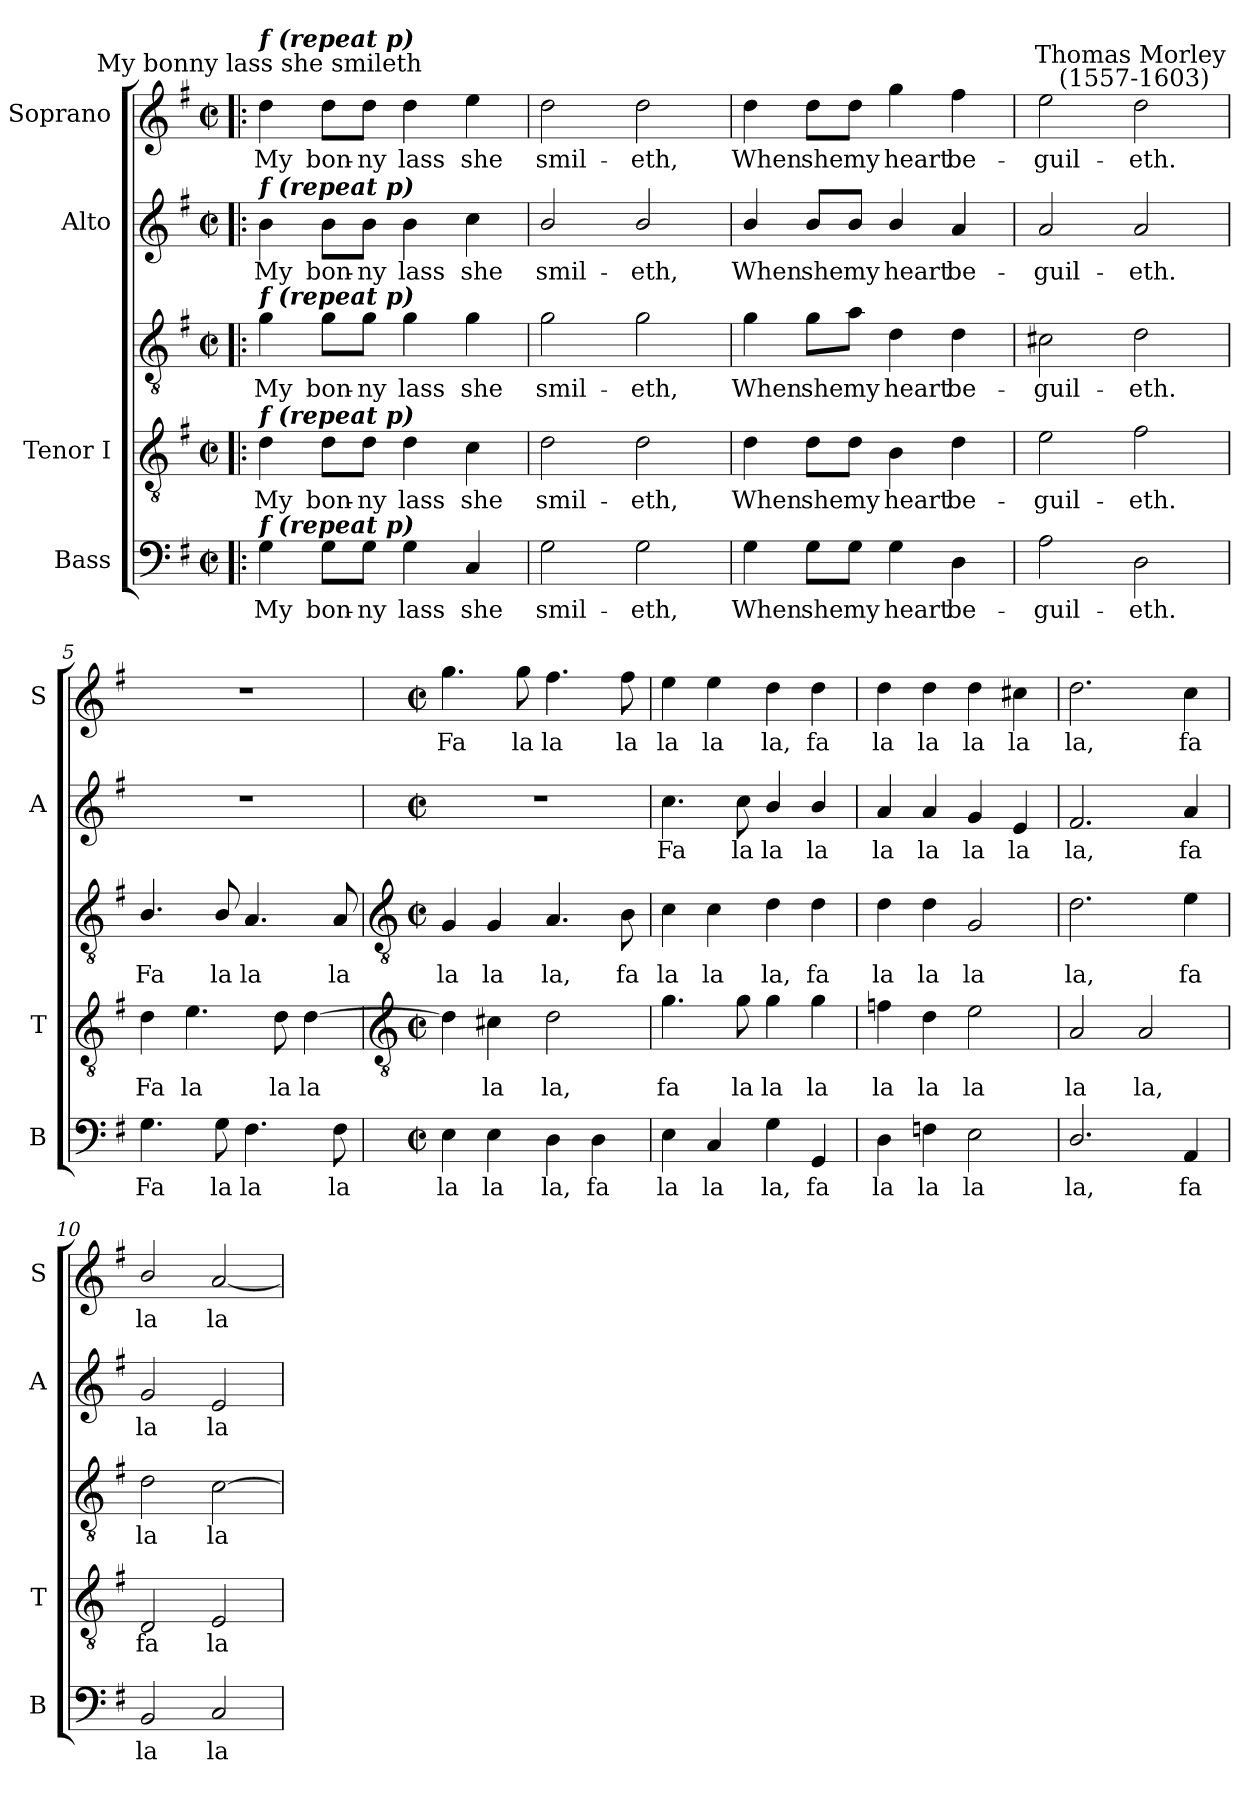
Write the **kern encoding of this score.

**kern	**text	**kern	**text	**kern	**text	**kern	**text	**kern	**text
*part4	*part4	*part3	*part3	*part3	*part3	*part2	*part2	*part1	*part1
*staff5	*staff5	*staff4	*staff4	*staff3	*staff3	*staff2	*staff2	*staff1	*staff1
*I"Bass	*	*I"Tenor I	*	*	*	*I"Alto	*	*I"Soprano	*
*I'B	*	*I'T	*	*	*	*I'A	*	*I'S	*
*clefF4	*	*clefGv2	*	*clefGv2	*	*clefG2	*	*clefG2	*
*k[f#]	*	*k[f#]	*	*k[f#]	*	*k[f#]	*	*k[f#]	*
*G:	*	*G:	*	*G:	*	*G:	*	*G:	*
*M2/2	*	*M2/2	*	*M2/2	*	*M2/2	*	*M2/2	*
*met(c|)	*	*met(c|)	*	*met(c|)	*	*met(c|)	*	*met(c|)	*
=1!|:	=1!|:	=1!|:	=1!|:	=1!|:	=1!|:	=1!|:	=1!|:	=1!|:	=1!|:
!	!	!	!	!	!	!	!	!LO:TX:a:cj:t=My bonny lass she smileth	!
!	!	!	!	!	!	!	!	!LO:TX:a:Bi:t=f (repeat p)	!
!	!	!	!	!	!	!LO:TX:a:Bi:t=f (repeat p)	!	!	!
!	!	!	!	!LO:TX:a:Bi:t=f (repeat p)	!	!	!	!	!
!	!	!LO:TX:a:Bi:t=f (repeat p)	!	!	!	!	!	!	!
!LO:TX:a:Bi:t=f (repeat p)	!	!	!	!	!	!	!	!	!
!	!LO:LY:b	!	!LO:LY:b	!	!LO:LY:b	!	!LO:LY:b	!	!LO:LY:b
4G	My	4d	My	4g	My	4b	My	4dd	My
!	!LO:LY:b	!	!LO:LY:b	!	!LO:LY:b	!	!LO:LY:b	!	!LO:LY:b
8G\L	bon-	8d\L	bon-	8g\L	bon-	8b\L	bon-	8dd\L	bon-
!	!LO:LY:b	!	!LO:LY:b	!	!LO:LY:b	!	!LO:LY:b	!	!LO:LY:b
8G\J	-ny	8d\J	-ny	8g\J	-ny	8b\J	-ny	8dd\J	-ny
!	!LO:LY:b	!	!LO:LY:b	!	!LO:LY:b	!	!LO:LY:b	!	!LO:LY:b
4G	lass	4d	lass	4g	lass	4b	lass	4dd	lass
!	!LO:LY:b	!	!LO:LY:b	!	!LO:LY:b	!	!LO:LY:b	!	!LO:LY:b
4C	she	4c	she	4g	she	4cc	she	4ee	she
=2	=2	=2	=2	=2	=2	=2	=2	=2	=2
!	!LO:LY:b	!	!LO:LY:b	!	!LO:LY:b	!	!LO:LY:b	!	!LO:LY:b
2G	smil-	2d	smil-	2g	smil-	2b/	smil-	2dd	smil-
!	!LO:LY:b	!	!LO:LY:b	!	!LO:LY:b	!	!LO:LY:b	!	!LO:LY:b
2G	-eth,	2d	-eth,	2g	-eth,	2b/	-eth,	2dd	-eth,
=3	=3	=3	=3	=3	=3	=3	=3	=3	=3
!	!LO:LY:b	!	!LO:LY:b	!	!LO:LY:b	!	!LO:LY:b	!	!LO:LY:b
4G	When	4d	-When	4g	When	4b/	When	4dd	When
!	!LO:LY:b	!	!LO:LY:b	!	!LO:LY:b	!	!LO:LY:b	!	!LO:LY:b
8G\L	she	8d\L	she	8g\L	she	8b/L	she	8dd\L	she
!	!LO:LY:b	!	!LO:LY:b	!	!LO:LY:b	!	!LO:LY:b	!	!LO:LY:b
8G\J	my	8d\J	my	8a\J	my	8b/J	my	8dd\J	my
!	!LO:LY:b	!	!LO:LY:b	!	!LO:LY:b	!	!LO:LY:b	!	!LO:LY:b
4G	heart	4B	heart	4d	heart	4b/	heart	4gg	heart
!	!LO:LY:b	!	!LO:LY:b	!	!LO:LY:b	!	!LO:LY:b	!	!LO:LY:b
4D	be-	4d	be-	4d	be-	4a	be-	4ff#	be-
=4	=4	=4	=4	=4	=4	=4	=4	=4	=4
!	!LO:LY:b	!	!LO:LY:b	!	!LO:LY:b	!	!LO:LY:b	!	!LO:LY:b
2A	-guil-	2e	guil-	2c#X	-guil-	2a	-guil-	2ee	-guil-
!	!	!	!	!	!	!	!	!LO:TX:a:cj:t=Thomas Morley \n(1557-1603)	!
!	!LO:LY:b	!	!LO:LY:b	!	!LO:LY:b	!	!LO:LY:b	!	!LO:LY:b
2D	-eth.	2f#	-eth.	2d	-eth.	2a	-eth.	2dd	-eth.
=5	=5	=5	=5	=5	=5	=5	=5	=5	=5
!	!LO:LY:b	!	!LO:LY:b	!	!LO:LY:b	!	!	!	!
4.G	Fa	4d	Fa	4.B/	Fa	1r	.	1r	.
!	!	!	!LO:LY:b	!	!	!	!	!	!
.	.	4.e	la	.	.	.	.	.	.
!	!LO:LY:b	!	!	!	!LO:LY:b	!	!	!	!
8G	la	.	.	8B/	la	.	.	.	.
!	!LO:LY:b	!	!	!	!LO:LY:b	!	!	!	!
4.F#	la	.	.	4.A	la	.	.	.	.
!	!	!	!LO:LY:b	!	!	!	!	!	!
.	.	8d	la	.	.	.	.	.	.
!	!	!	!LO:LY:b	!	!	!	!	!	!
.	.	[4d	la	.	.	.	.	.	.
!	!LO:LY:b	!	!	!	!LO:LY:b	!	!	!	!
8F#	la	.	.	8A	la	.	.	.	.
!!LO:LB:g=z
=6	=6	=6	=6	=6	=6	=6	=6	=6	=6
*	*	*clefGv2	*	*clefGv2	*	*	*	*	*
*M2/2	*	*M2/2	*	*M2/2	*	*M2/2	*	*M2/2	*
*met(c|)	*	*met(c|)	*	*met(c|)	*	*met(c|)	*	*met(c|)	*
!	!LO:LY:b	!	!	!	!LO:LY:b	!	!	!	!LO:LY:b
4E	la	4d]	.	4G	la	1r	.	4.gg	Fa
!	!LO:LY:b	!	!LO:LY:b	!	!LO:LY:b	!	!	!	!
4E	la	4c#X	la	4G	la	.	.	.	.
!	!	!	!	!	!	!	!	!	!LO:LY:b
.	.	.	.	.	.	.	.	8gg	la
!	!LO:LY:b	!	!LO:LY:b	!	!LO:LY:b	!	!	!	!LO:LY:b
4D	la,	2d	la,	4.A	la,	.	.	4.ff#	la
!	!LO:LY:b	!	!	!	!	!	!	!	!
4D	fa	.	.	.	.	.	.	.	.
!	!	!	!	!	!LO:LY:b	!	!	!	!LO:LY:b
.	.	.	.	8B	fa	.	.	8ff#	la
=7	=7	=7	=7	=7	=7	=7	=7	=7	=7
!	!LO:LY:b	!	!LO:LY:b	!	!LO:LY:b	!	!LO:LY:b	!	!LO:LY:b
4E	la	4.g	fa	4c	la	4.cc	Fa	4ee	la
!	!LO:LY:b	!	!	!	!LO:LY:b	!	!	!	!LO:LY:b
4C	la	.	.	4c	la	.	.	4ee	la
!	!	!	!LO:LY:b	!	!	!	!LO:LY:b	!	!
.	.	8g	la	.	.	8cc	la	.	.
!	!LO:LY:b	!	!LO:LY:b	!	!LO:LY:b	!	!LO:LY:b	!	!LO:LY:b
4G	la,	4g	la	4d	la,	4b/	la	4dd	la,
!	!LO:LY:b	!	!LO:LY:b	!	!LO:LY:b	!	!LO:LY:b	!	!LO:LY:b
4GG	fa	4g	la	4d	fa	4b/	la	4dd	fa
=8	=8	=8	=8	=8	=8	=8	=8	=8	=8
!	!LO:LY:b	!	!LO:LY:b	!	!LO:LY:b	!	!LO:LY:b	!	!LO:LY:b
4D	la	4fn	la	4d	la	4a	la	4dd	la
!	!LO:LY:b	!	!LO:LY:b	!	!LO:LY:b	!	!LO:LY:b	!	!LO:LY:b
4Fn	la	4d	la	4d	la	4a	la	4dd	la
!	!LO:LY:b	!	!LO:LY:b	!	!LO:LY:b	!	!LO:LY:b	!	!LO:LY:b
2E	la	2e	la	2G	la	4g	la	4dd	la
!	!	!	!	!	!	!	!LO:LY:b	!	!LO:LY:b
.	.	.	.	.	.	4e	la	4cc#X	la
=9	=9	=9	=9	=9	=9	=9	=9	=9	=9
!	!LO:LY:b	!	!LO:LY:b	!	!LO:LY:b	!	!LO:LY:b	!	!LO:LY:b
2.D/	la,	2A	la	2.d	la,	2.f#	la,	2.dd	la,
!	!	!	!LO:LY:b	!	!	!	!	!	!
.	.	2A	la,	.	.	.	.	.	.
!	!LO:LY:b	!	!	!	!LO:LY:b	!	!LO:LY:b	!	!LO:LY:b
4AA	fa	.	.	4e	fa	4a	fa	4cc	fa
=10	=10	=10	=10	=10	=10	=10	=10	=10	=10
!	!LO:LY:b	!	!LO:LY:b	!	!LO:LY:b	!	!LO:LY:b	!	!LO:LY:b
2BB	la	2D	fa	2d	la	2g	la	2b/	la
!	!LO:LY:b	!	!LO:LY:b	!	!LO:LY:b	!	!LO:LY:b	!	!LO:LY:b
2C	la	2E	la	[2c	la	2e	la	[2a	la
=	=	=	=	=	=	=	=	=	=
*-	*-	*-	*-	*-	*-	*-	*-	*-	*-
